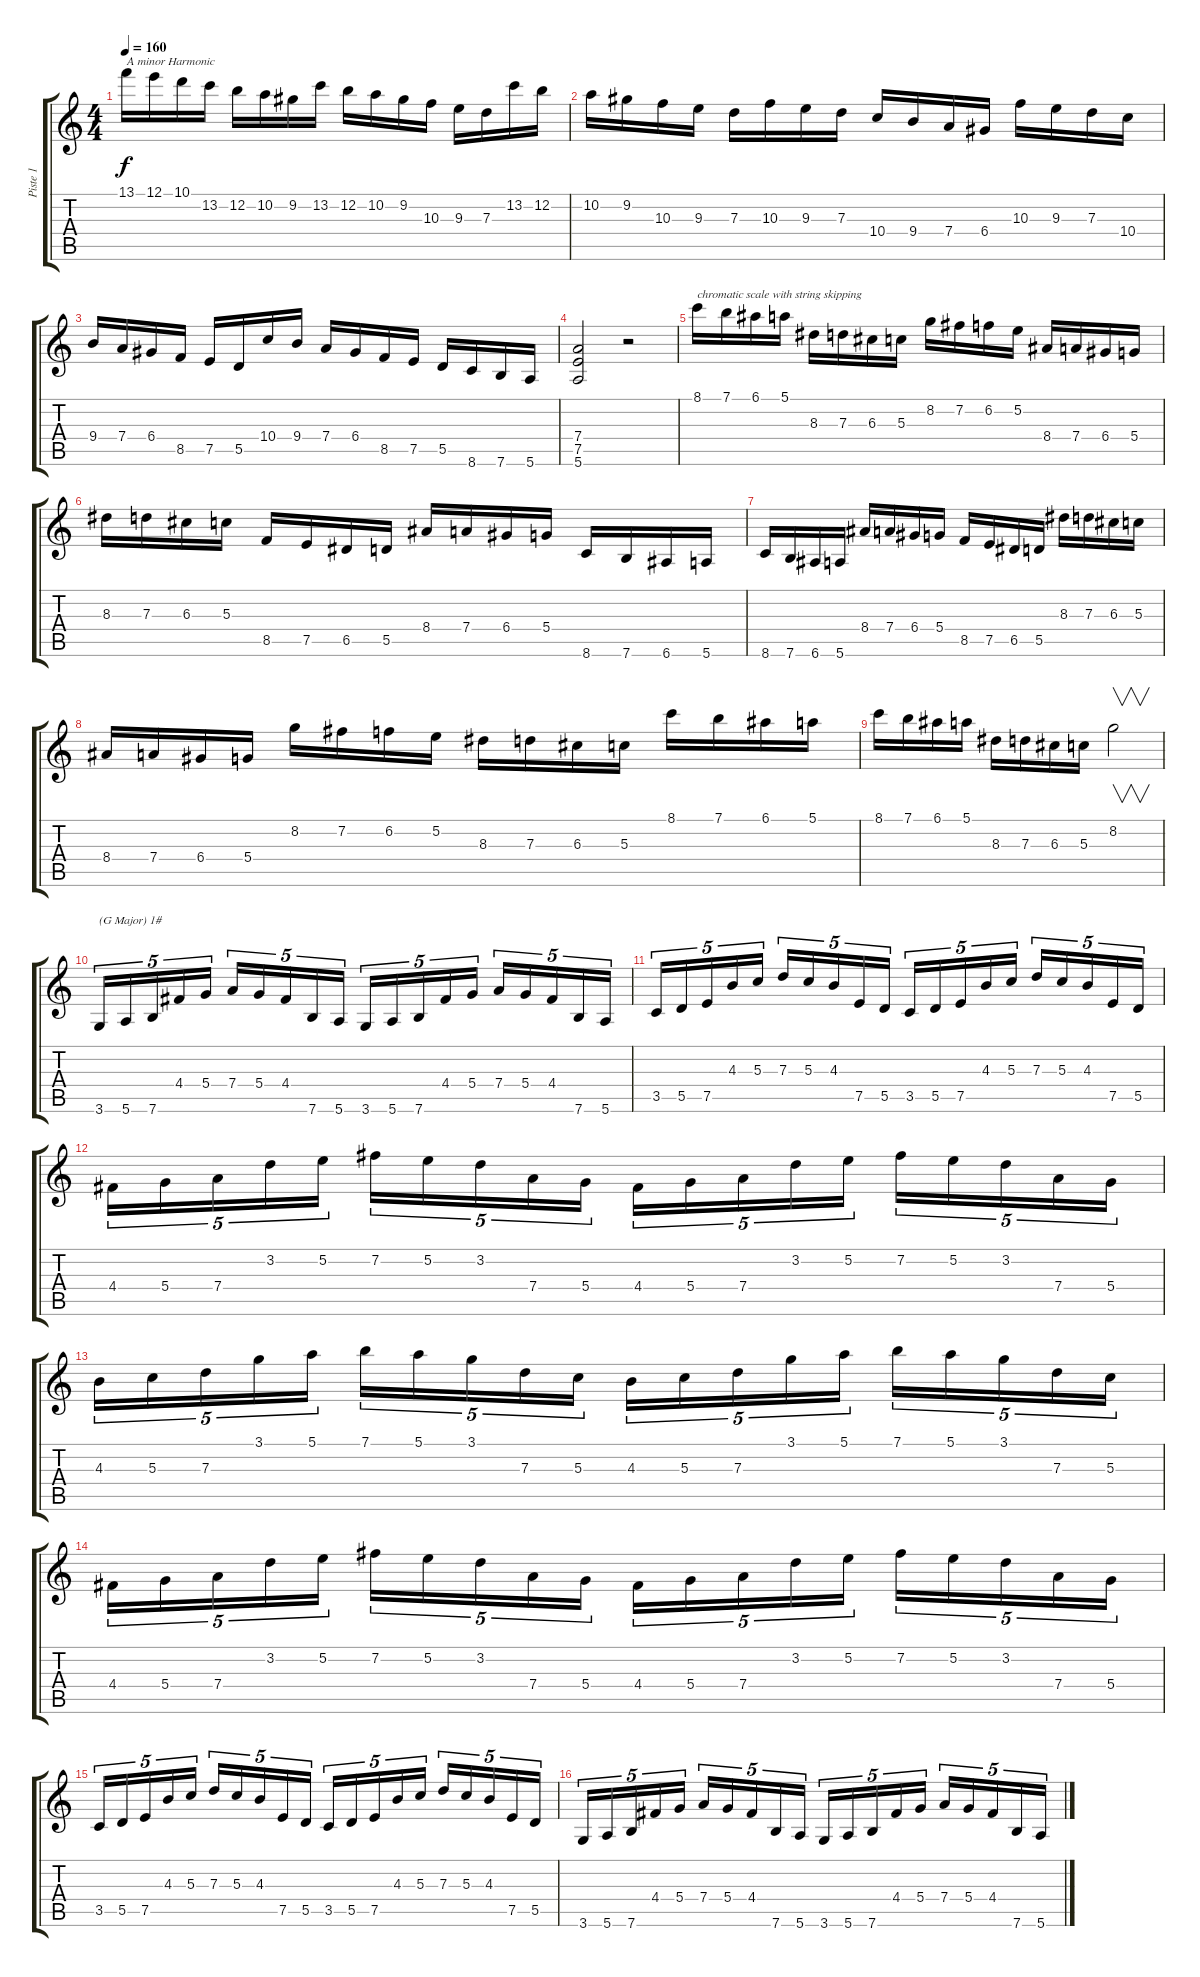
\track ("Piste 1" "Piste 1") {instrument electricguitarclean}
\staff {score tabs}
\tuning (E4 B3 G3 D3 A2 E2) {hide}
\ts (4 4)
\tempo 160
\clef g2
\ks c
13.1.16{txt "A minor Harmonic" dy f instrument electricguitarclean} 12.1.16 10.1.16 13.2.16 12.2.16 10.2.16 9.2.16 13.2.16 12.2.16 10.2.16 9.2.16 10.3.16 9.3.16 7.3.16 13.2.16 12.2.16 |
10.2.16 9.2.16 10.3.16 9.3.16 7.3.16 10.3.16 9.3.16 7.3.16 10.4.16 9.4.16 7.4.16 6.4.16 10.3.16 9.3.16 7.3.16 10.4.16 |
9.4.16 7.4.16 6.4.16 8.5.16 7.5.16 5.5.16 10.4.16 9.4.16 7.4.16 6.4.16 8.5.16 7.5.16 5.5.16 8.6.16 7.6.16 5.6.16 |
(7.4 7.5 5.6).2 r.2 |
8.1.16{txt "chromatic scale with string skipping"} 7.1.16 6.1.16 5.1.16 8.3.16 7.3.16 6.3.16 5.3.16 8.2.16 7.2.16 6.2.16 5.2.16 8.4.16 7.4.16 6.4.16 5.4.16 |
8.3.16 7.3.16 6.3.16 5.3.16 8.5.16 7.5.16 6.5.16 5.5.16 8.4.16 7.4.16 6.4.16 5.4.16 8.6.16 7.6.16 6.6.16 5.6.16 |
8.6.16 7.6.16 6.6.16 5.6.16 8.4.16 7.4.16 6.4.16 5.4.16 8.5.16 7.5.16 6.5.16 5.5.16 8.3.16 7.3.16 6.3.16 5.3.16 |
8.4.16 7.4.16 6.4.16 5.4.16 8.2.16 7.2.16 6.2.16 5.2.16 8.3.16 7.3.16 6.3.16 5.3.16 8.1.16 7.1.16 6.1.16 5.1.16 |
8.1.16 7.1.16 6.1.16 5.1.16 8.3.16 7.3.16 6.3.16 5.3.16 8.2.2{v} |
3.6.16{tu (5 4) txt "(G Major) 1#"} 5.6.16{tu (5 4)} 7.6.16{tu (5 4)} 4.4.16{tu (5 4)} 5.4.16{tu (5 4)} 7.4.16{tu (5 4)} 5.4.16{tu (5 4)} 4.4.16{tu (5 4)} 7.6.16{tu (5 4)} 5.6.16{tu (5 4)} 3.6.16{tu (5 4)} 5.6.16{tu (5 4)} 7.6.16{tu (5 4)} 4.4.16{tu (5 4)} 5.4.16{tu (5 4)} 7.4.16{tu (5 4)} 5.4.16{tu (5 4)} 4.4.16{tu (5 4)} 7.6.16{tu (5 4)} 5.6.16{tu (5 4)} |
3.5.16{tu (5 4)} 5.5.16{tu (5 4)} 7.5.16{tu (5 4)} 4.3.16{tu (5 4)} 5.3.16{tu (5 4)} 7.3.16{tu (5 4)} 5.3.16{tu (5 4)} 4.3.16{tu (5 4)} 7.5.16{tu (5 4)} 5.5.16{tu (5 4)} 3.5.16{tu (5 4)} 5.5.16{tu (5 4)} 7.5.16{tu (5 4)} 4.3.16{tu (5 4)} 5.3.16{tu (5 4)} 7.3.16{tu (5 4)} 5.3.16{tu (5 4)} 4.3.16{tu (5 4)} 7.5.16{tu (5 4)} 5.5.16{tu (5 4)} |
4.4.16{tu (5 4)} 5.4.16{tu (5 4)} 7.4.16{tu (5 4)} 3.2.16{tu (5 4)} 5.2.16{tu (5 4)} 7.2.16{tu (5 4)} 5.2.16{tu (5 4)} 3.2.16{tu (5 4)} 7.4.16{tu (5 4)} 5.4.16{tu (5 4)} 4.4.16{tu (5 4)} 5.4.16{tu (5 4)} 7.4.16{tu (5 4)} 3.2.16{tu (5 4)} 5.2.16{tu (5 4)} 7.2.16{tu (5 4)} 5.2.16{tu (5 4)} 3.2.16{tu (5 4)} 7.4.16{tu (5 4)} 5.4.16{tu (5 4)} |
4.3.16{tu (5 4)} 5.3.16{tu (5 4)} 7.3.16{tu (5 4)} 3.1.16{tu (5 4)} 5.1.16{tu (5 4)} 7.1.16{tu (5 4)} 5.1.16{tu (5 4)} 3.1.16{tu (5 4)} 7.3.16{tu (5 4)} 5.3.16{tu (5 4)} 4.3.16{tu (5 4)} 5.3.16{tu (5 4)} 7.3.16{tu (5 4)} 3.1.16{tu (5 4)} 5.1.16{tu (5 4)} 7.1.16{tu (5 4)} 5.1.16{tu (5 4)} 3.1.16{tu (5 4)} 7.3.16{tu (5 4)} 5.3.16{tu (5 4)} |
4.4.16{tu (5 4)} 5.4.16{tu (5 4)} 7.4.16{tu (5 4)} 3.2.16{tu (5 4)} 5.2.16{tu (5 4)} 7.2.16{tu (5 4)} 5.2.16{tu (5 4)} 3.2.16{tu (5 4)} 7.4.16{tu (5 4)} 5.4.16{tu (5 4)} 4.4.16{tu (5 4)} 5.4.16{tu (5 4)} 7.4.16{tu (5 4)} 3.2.16{tu (5 4)} 5.2.16{tu (5 4)} 7.2.16{tu (5 4)} 5.2.16{tu (5 4)} 3.2.16{tu (5 4)} 7.4.16{tu (5 4)} 5.4.16{tu (5 4)} |
3.5.16{tu (5 4)} 5.5.16{tu (5 4)} 7.5.16{tu (5 4)} 4.3.16{tu (5 4)} 5.3.16{tu (5 4)} 7.3.16{tu (5 4)} 5.3.16{tu (5 4)} 4.3.16{tu (5 4)} 7.5.16{tu (5 4)} 5.5.16{tu (5 4)} 3.5.16{tu (5 4)} 5.5.16{tu (5 4)} 7.5.16{tu (5 4)} 4.3.16{tu (5 4)} 5.3.16{tu (5 4)} 7.3.16{tu (5 4)} 5.3.16{tu (5 4)} 4.3.16{tu (5 4)} 7.5.16{tu (5 4)} 5.5.16{tu (5 4)} |
3.6.16{tu (5 4)} 5.6.16{tu (5 4)} 7.6.16{tu (5 4)} 4.4.16{tu (5 4)} 5.4.16{tu (5 4)} 7.4.16{tu (5 4)} 5.4.16{tu (5 4)} 4.4.16{tu (5 4)} 7.6.16{tu (5 4)} 5.6.16{tu (5 4)} 3.6.16{tu (5 4)} 5.6.16{tu (5 4)} 7.6.16{tu (5 4)} 4.4.16{tu (5 4)} 5.4.16{tu (5 4)} 7.4.16{tu (5 4)} 5.4.16{tu (5 4)} 4.4.16{tu (5 4)} 7.6.16{tu (5 4)} 5.6.16{tu (5 4)}
